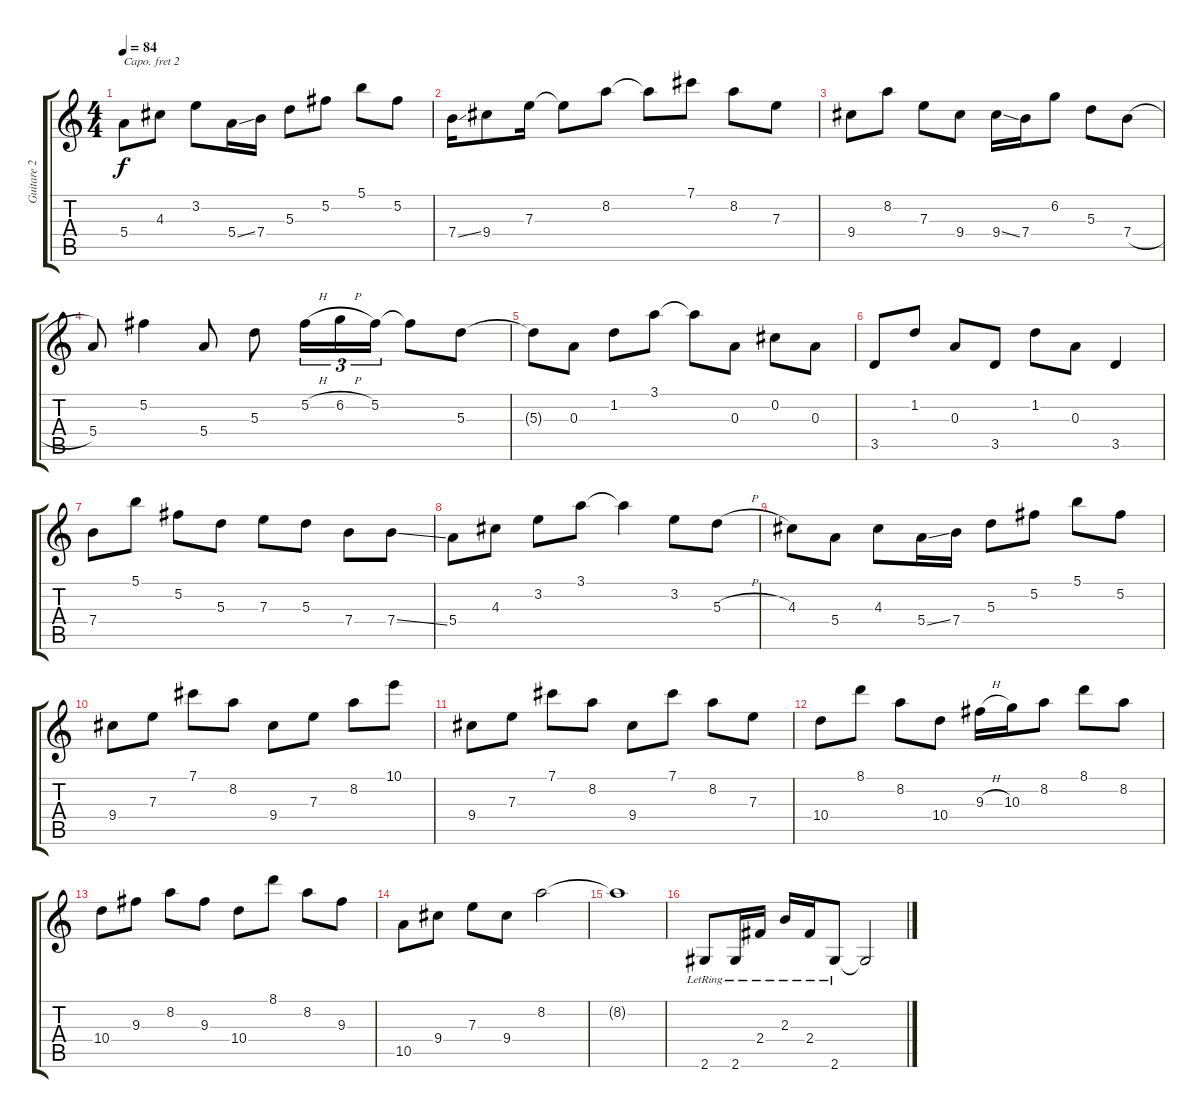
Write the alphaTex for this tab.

\track ("Guitare 2" "Guitare 2") {instrument acousticguitarsteel}
\staff {score tabs}
\capo 2
\tuning (E4 B3 G3 D3 A2 E2) {hide}
\ts (4 4)
\tempo 84
\clef g2
\ks c
5.4.8{dy f} 4.3.8 3.2.8 5.4{ss}.16 7.4.16 5.3.8 5.2.8 5.1.8 5.2.8 |
7.4{ss}.16 9.4.8 7.3.16 7.3{t}.8 8.2.8 8.2{t}.8 7.1.8 8.2.8 7.3.8 |
9.4.8 8.2.8 7.3.8 9.4.8 9.4{ss}.16 7.4.16 6.2.8 5.3.8 7.4{h}.8 |
5.4.8 5.2.4 5.4.8 5.3.8 5.2{h}.16{tu (3 2)} 6.2{h}.16{tu (3 2)} 5.2.16{tu (3 2)} 5.2{t}.8 5.3.8 |
5.3{t}.8 0.3.8 1.2.8 3.1.8 3.1{t}.8 0.3.8 0.2.8 0.3.8 |
3.5.8 1.2.8 0.3.8 3.5.8 1.2.8 0.3.8 3.5.4 |
7.4.8 5.1.8 5.2.8 5.3.8 7.3.8 5.3.8 7.4.8 7.4{ss}.8 |
5.4.8 4.3.8 3.2.8 3.1.8 3.1{t}.4 3.2.8 5.3{h}.8 |
4.3.8 5.4.8 4.3.8 5.4{ss}.16 7.4.16 5.3.8 5.2.8 5.1.8 5.2.8 |
9.4.8 7.3.8 7.1.8 8.2.8 9.4.8 7.3.8 8.2.8 10.1.8 |
9.4.8 7.3.8 7.1.8 8.2.8 9.4.8 7.1.8 8.2.8 7.3.8 |
10.4.8 8.1.8 8.2.8 10.4.8 9.3{h}.16 10.3.16 8.2.8 8.1.8 8.2.8 |
10.4.8 9.3.8 8.2.8 9.3.8 10.4.8 8.1.8 8.2.8 9.3.8 |
10.5.8 9.4.8 7.3.8 9.4.8 8.2.2 |
8.2{t}.1 |
2.6{lr}.8 2.6{lr}.16 2.4{lr}.16 2.3{lr}.16 2.4{lr}.16 2.6{lr}.8 2.6{t}.2
